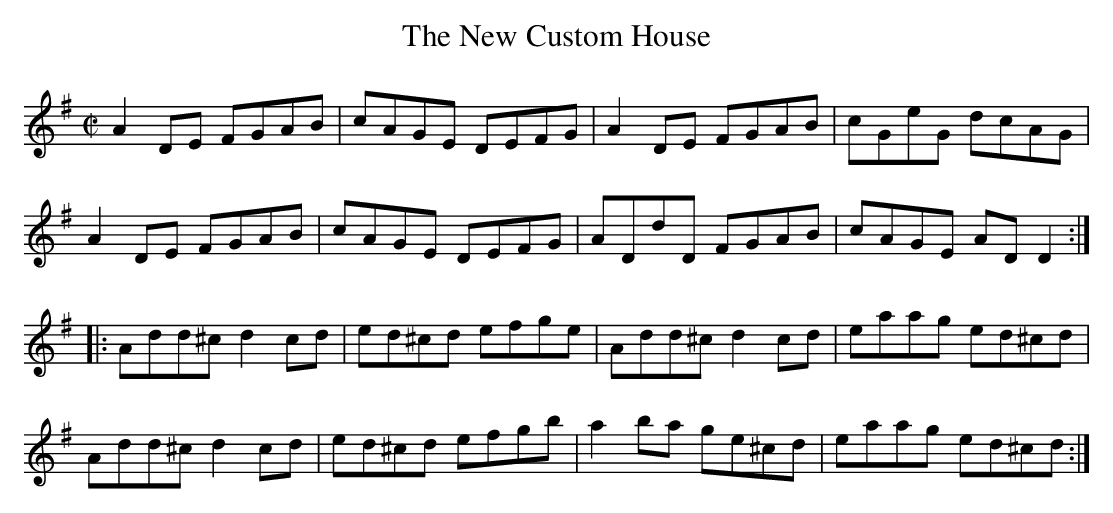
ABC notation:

X:1
T:New Custom House, The
M:C|
K:Dmix
A2DE FGAB|cAGE DEFG|A2DE FGAB|cGeG dcAG|
A2DE FGAB|cAGE DEFG|ADdD FGAB|cAGE ADD2:|
|:Add^c d2cd|ed^cd efge|Add^c d2cd|eaag ed^cd|
Add^c d2cd|ed^cd efgb|a2ba ge^cd|eaag ed^cd:|
